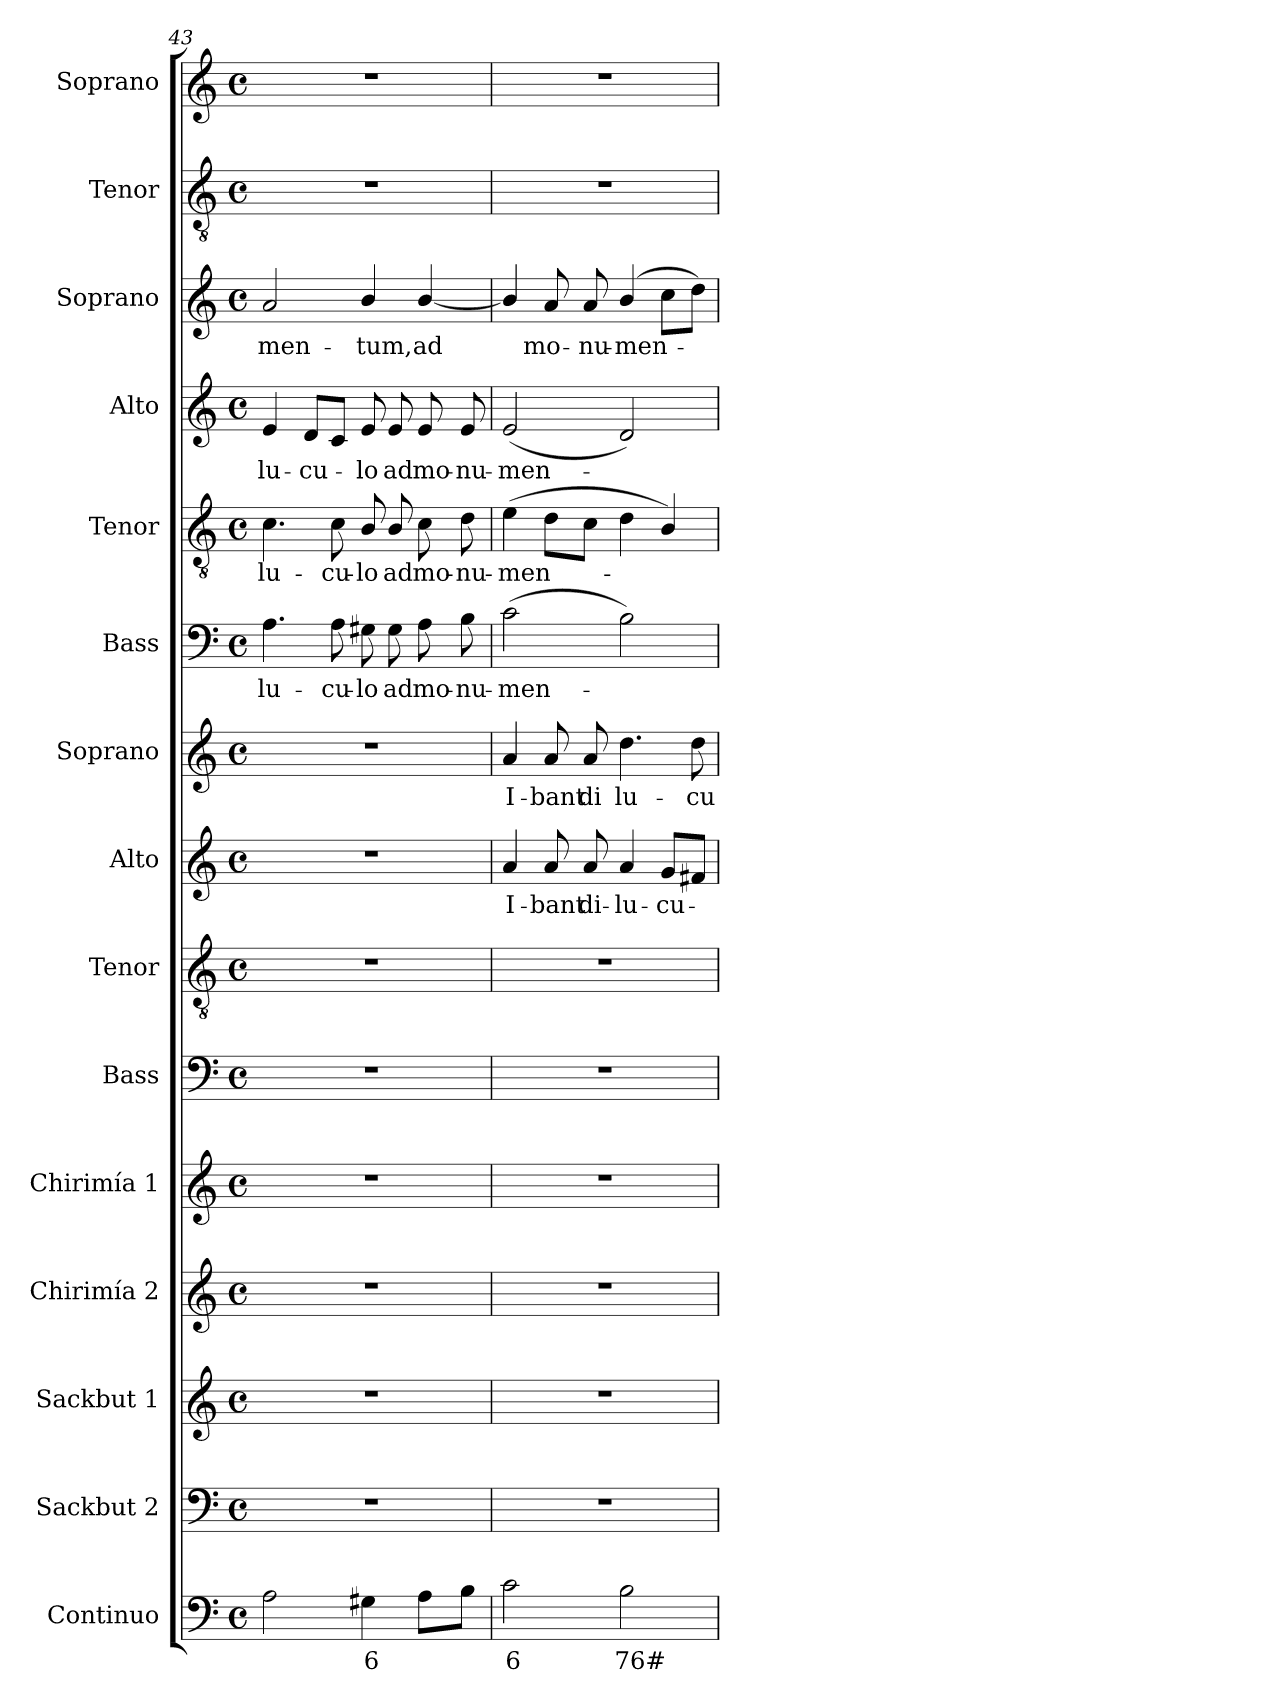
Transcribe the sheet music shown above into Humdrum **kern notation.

**kern	**text	**kern	**kern	**kern	**kern	**kern	**kern	**kern	**text	**kern	**text	**kern	**text	**kern	**text	**kern	**text	**kern	**text	**kern	**kern
*part15	*part15	*part14	*part13	*part12	*part11	*part10	*part9	*part8	*part8	*part7	*part7	*part6	*part6	*part5	*part5	*part4	*part4	*part3	*part3	*part2	*part1
*staff15	*staff15	*staff14	*staff13	*staff12	*staff11	*staff10	*staff9	*staff8	*staff8	*staff7	*staff7	*staff6	*staff6	*staff5	*staff5	*staff4	*staff4	*staff3	*staff3	*staff2	*staff1
*I"Continuo	*	*I"Sackbut 2	*I"Sackbut 1	*I"Chirimía 2	*I"Chirimía 1	*I"Bass	*I"Tenor	*I"Alto	*	*I"Soprano	*	*I"Bass	*	*I"Tenor	*	*I"Alto	*	*I"Soprano	*	*I"Tenor	*I"Soprano
*I'Cont.	*	*I'Scbt. 2	*I'Scbt. 1.	*I'Ch2.	*I'Ch1.	*I'B.	*I'T.	*I'A.	*	*I'S.	*	*I'B.	*	*I'T.	*	*I'A.	*	*I'S.	*	*I'T.	*I'S.
*clefF4	*	*clefF4	*clefG2	*clefG2	*clefG2	*clefF4	*clefGv2	*clefG2	*	*clefG2	*	*clefF4	*	*clefGv2	*	*clefG2	*	*clefG2	*	*clefGv2	*clefG2
*	*	*	*	*	*	*	*ITrd7c12	*	*	*	*	*	*	*ITrd7c12	*	*	*	*	*	*ITrd7c12	*
*k[]	*	*k[]	*k[]	*k[]	*k[]	*k[]	*k[]	*k[]	*	*k[]	*	*k[]	*	*k[]	*	*k[]	*	*k[]	*	*k[]	*k[]
*C:	*	*C:	*C:	*C:	*C:	*C:	*C:	*C:	*	*C:	*	*C:	*	*C:	*	*C:	*	*C:	*	*C:	*C:
*M4/4	*	*M4/4	*M4/4	*M4/4	*M4/4	*M4/4	*M4/4	*M4/4	*	*M4/4	*	*M4/4	*	*M4/4	*	*M4/4	*	*M4/4	*	*M4/4	*M4/4
*met(c)	*	*met(c)	*met(c)	*met(c)	*met(c)	*met(c)	*met(c)	*met(c)	*	*met(c)	*	*met(c)	*	*met(c)	*	*met(c)	*	*met(c)	*	*met(c)	*met(c)
=43	=43	=43	=43	=43	=43	=43	=43	=43	=43	=43	=43	=43	=43	=43	=43	=43	=43	=43	=43	=43	=43
!	!	!	!	!	!	!	!	!	!	!	!	!	!LO:LY:b:color=#000000	!	!	!	!	!	!	!	!
!	!	!	!	!	!	!	!	!	!	!	!	!	!	!	!LO:LY:b:color=#000000	!	!	!	!	!	!
!	!	!	!	!	!	!	!	!	!	!	!	!	!	!	!	!	!LO:LY:b:color=#000000	!	!	!	!
!	!	!	!	!	!	!	!	!	!	!	!	!	!	!	!	!	!	!	!LO:LY:b:color=#000000	!	!
2Ai\	.	1r	1r	1r	1r	1r	1r	1r	.	1r	.	4.Ai\	-lu-	4.Ci\	-lu-	4ei/	-lu-	2ai/	-men-	1r	1r
!	!	!	!	!	!	!	!	!	!	!	!	!	!	!	!	!	!LO:LY:b:color=#000000	!	!	!	!
.	.	.	.	.	.	.	.	.	.	.	.	.	.	.	.	8di/L	-cu-	.	.	.	.
!	!	!	!	!	!	!	!	!	!	!	!	!	!LO:LY:b:color=#000000	!	!	!	!	!	!	!	!
!	!	!	!	!	!	!	!	!	!	!	!	!	!	!	!LO:LY:b:color=#000000	!	!	!	!	!	!
.	.	.	.	.	.	.	.	.	.	.	.	8Ai\	-cu-	8Ci\	-cu-	8ci/J	.	.	.	.	.
!	!LO:LY:b:color=#000000	!	!	!	!	!	!	!	!	!	!	!	!	!	!	!	!	!	!	!	!
!	!	!	!	!	!	!	!	!	!	!	!	!	!LO:LY:b:color=#000000	!	!	!	!	!	!	!	!
!	!	!	!	!	!	!	!	!	!	!	!	!	!	!	!LO:LY:b:color=#000000	!	!	!	!	!	!
!	!	!	!	!	!	!	!	!	!	!	!	!	!	!	!	!	!LO:LY:b:color=#000000	!	!	!	!
!	!	!	!	!	!	!	!	!	!	!	!	!	!	!	!	!	!	!	!LO:LY:b:color=#000000	!	!
4G#Xi\	6	.	.	.	.	.	.	.	.	.	.	8G#Xi\	-lo	8BBi/	-lo	8ei/	-lo	4bi/	-tum,	.	.
!	!	!	!	!	!	!	!	!	!	!	!	!	!LO:LY:b:color=#000000	!	!	!	!	!	!	!	!
!	!	!	!	!	!	!	!	!	!	!	!	!	!	!	!LO:LY:b:color=#000000	!	!	!	!	!	!
!	!	!	!	!	!	!	!	!	!	!	!	!	!	!	!	!	!LO:LY:b:color=#000000	!	!	!	!
.	.	.	.	.	.	.	.	.	.	.	.	8G#i\	ad	8BBi/	ad	8ei/	ad	.	.	.	.
!	!	!	!	!	!	!	!	!	!	!	!	!	!LO:LY:b:color=#000000	!	!	!	!	!	!	!	!
!	!	!	!	!	!	!	!	!	!	!	!	!	!	!	!LO:LY:b:color=#000000	!	!	!	!	!	!
!	!	!	!	!	!	!	!	!	!	!	!	!	!	!	!	!	!LO:LY:b:color=#000000	!	!	!	!
!	!	!	!	!	!	!	!	!	!	!	!	!	!	!	!	!	!	!	!LO:LY:b:color=#000000	!	!
8Ai\L	.	.	.	.	.	.	.	.	.	.	.	8Ai\	mo-	8Ci\	mo-	8ei/	mo-	[<4bi/	ad	.	.
!	!	!	!	!	!	!	!	!	!	!	!	!	!LO:LY:b:color=#000000	!	!	!	!	!	!	!	!
!	!	!	!	!	!	!	!	!	!	!	!	!	!	!	!LO:LY:b:color=#000000	!	!	!	!	!	!
!	!	!	!	!	!	!	!	!	!	!	!	!	!	!	!	!	!LO:LY:b:color=#000000	!	!	!	!
8Bi\J	.	.	.	.	.	.	.	.	.	.	.	8Bi\	-nu-	8Di\	-nu-	8ei/	-nu-	.	.	.	.
=44	=44	=44	=44	=44	=44	=44	=44	=44	=44	=44	=44	=44	=44	=44	=44	=44	=44	=44	=44	=44	=44
!	!LO:LY:b:color=#000000	!	!	!	!	!	!	!	!	!	!	!	!	!	!	!	!	!	!	!	!
!	!	!	!	!	!	!	!	!	!LO:LY:b:color=#000000	!	!	!	!	!	!	!	!	!	!	!	!
!	!	!	!	!	!	!	!	!	!	!	!LO:LY:b:color=#000000	!	!	!	!	!	!	!	!	!	!
!	!	!	!	!	!	!	!	!	!	!	!	!	!LO:LY:b:color=#000000	!	!	!	!	!	!	!	!
!	!	!	!	!	!	!	!	!	!	!	!	!	!	!	!LO:LY:b:color=#000000	!	!	!	!	!	!
!	!	!	!	!	!	!	!	!	!	!	!	!	!	!	!	!	!LO:LY:b:color=#000000	!	!	!	!
2ci\	6	1r	1r	1r	1r	1r	1r	4ai/	I-	4ai/	I-	(2ci\	-men-	(4Ei\	-men-	(2ei/	-men-	4bi/]	.	1r	1r
!	!	!	!	!	!	!	!	!	!LO:LY:b:color=#000000	!	!	!	!	!	!	!	!	!	!	!	!
!	!	!	!	!	!	!	!	!	!	!	!LO:LY:b:color=#000000	!	!	!	!	!	!	!	!	!	!
!	!	!	!	!	!	!	!	!	!	!	!	!	!	!	!	!	!	!	!LO:LY:b:color=#000000	!	!
.	.	.	.	.	.	.	.	8ai/	-bant	8ai/	-bant	.	.	8Di\L	.	.	.	8ai/	mo-	.	.
!	!	!	!	!	!	!	!	!	!LO:LY:b:color=#000000	!	!	!	!	!	!	!	!	!	!	!	!
!	!	!	!	!	!	!	!	!	!	!	!LO:LY:b:color=#000000	!	!	!	!	!	!	!	!	!	!
!	!	!	!	!	!	!	!	!	!	!	!	!	!	!	!	!	!	!	!LO:LY:b:color=#000000	!	!
.	.	.	.	.	.	.	.	8ai/	di-	8ai/	di	.	.	8Ci\J	.	.	.	8ai/	-nu-	.	.
!	!LO:LY:b:color=#000000	!	!	!	!	!	!	!	!	!	!	!	!	!	!	!	!	!	!	!	!
!	!	!	!	!	!	!	!	!	!LO:LY:b:color=#000000	!	!	!	!	!	!	!	!	!	!	!	!
!	!	!	!	!	!	!	!	!	!	!	!LO:LY:b:color=#000000	!	!	!	!	!	!	!	!	!	!
!	!	!	!	!	!	!	!	!	!	!	!	!	!	!	!	!	!	!	!LO:LY:b:color=#000000	!	!
2Bi\	76#	.	.	.	.	.	.	4ai/	-lu-	4.ddi\	lu-	2Bi\)	.	4Di\	.	2di/)	.	(4bi/	-men-	.	.
!	!	!	!	!	!	!	!	!	!LO:LY:b:color=#000000	!	!	!	!	!	!	!	!	!	!	!	!
.	.	.	.	.	.	.	.	8gi/L	-cu-	.	.	.	.	4BBi/)	.	.	.	8cci\L	.	.	.
!	!	!	!	!	!	!	!	!	!	!	!LO:LY:b:color=#000000	!	!	!	!	!	!	!	!	!	!
.	.	.	.	.	.	.	.	8f#Xi/J	.	8ddi\	-cu-	.	.	.	.	.	.	8ddi\J)	.	.	.
=	=	=	=	=	=	=	=	=	=	=	=	=	=	=	=	=	=	=	=	=	=
*-	*-	*-	*-	*-	*-	*-	*-	*-	*-	*-	*-	*-	*-	*-	*-	*-	*-	*-	*-	*-	*-
